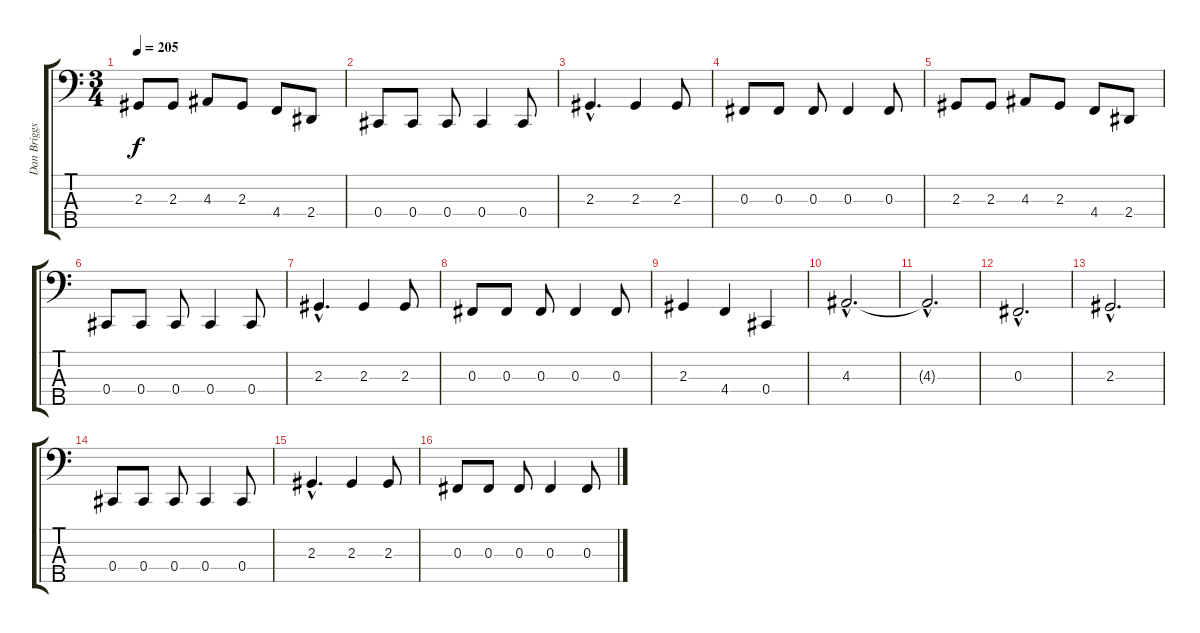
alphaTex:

\track ("Dan Briggs Bass" "Dan Briggs") {instrument electricbassfinger}
\staff {score tabs}
\tuning (E2 B1 Gb1 Db1 Ab0) {hide}
\ts (3 4)
\tempo 205
\clef f4
\ks c
2.3.8{dy f} 2.3.8 4.3.8 2.3.8 4.4.8 2.4.8 |
0.4.8 0.4.8 0.4.8 0.4.4 0.4.8 |
2.3{hac}.4{d} 2.3.4 2.3.8 |
0.3.8 0.3.8 0.3.8 0.3.4 0.3.8 |
2.3.8 2.3.8 4.3.8 2.3.8 4.4.8 2.4.8 |
0.4.8 0.4.8 0.4.8 0.4.4 0.4.8 |
2.3{hac}.4{d} 2.3.4 2.3.8 |
0.3.8 0.3.8 0.3.8 0.3.4 0.3.8 |
2.3.4 4.4.4 0.4.4 |
4.3{hac}.2{d} |
4.3{hac t}.2{d} |
0.3{hac}.2{d} |
2.3{hac}.2{d} |
0.4.8 0.4.8 0.4.8 0.4.4 0.4.8 |
2.3{hac}.4{d} 2.3.4 2.3.8 |
0.3.8 0.3.8 0.3.8 0.3.4 0.3.8
